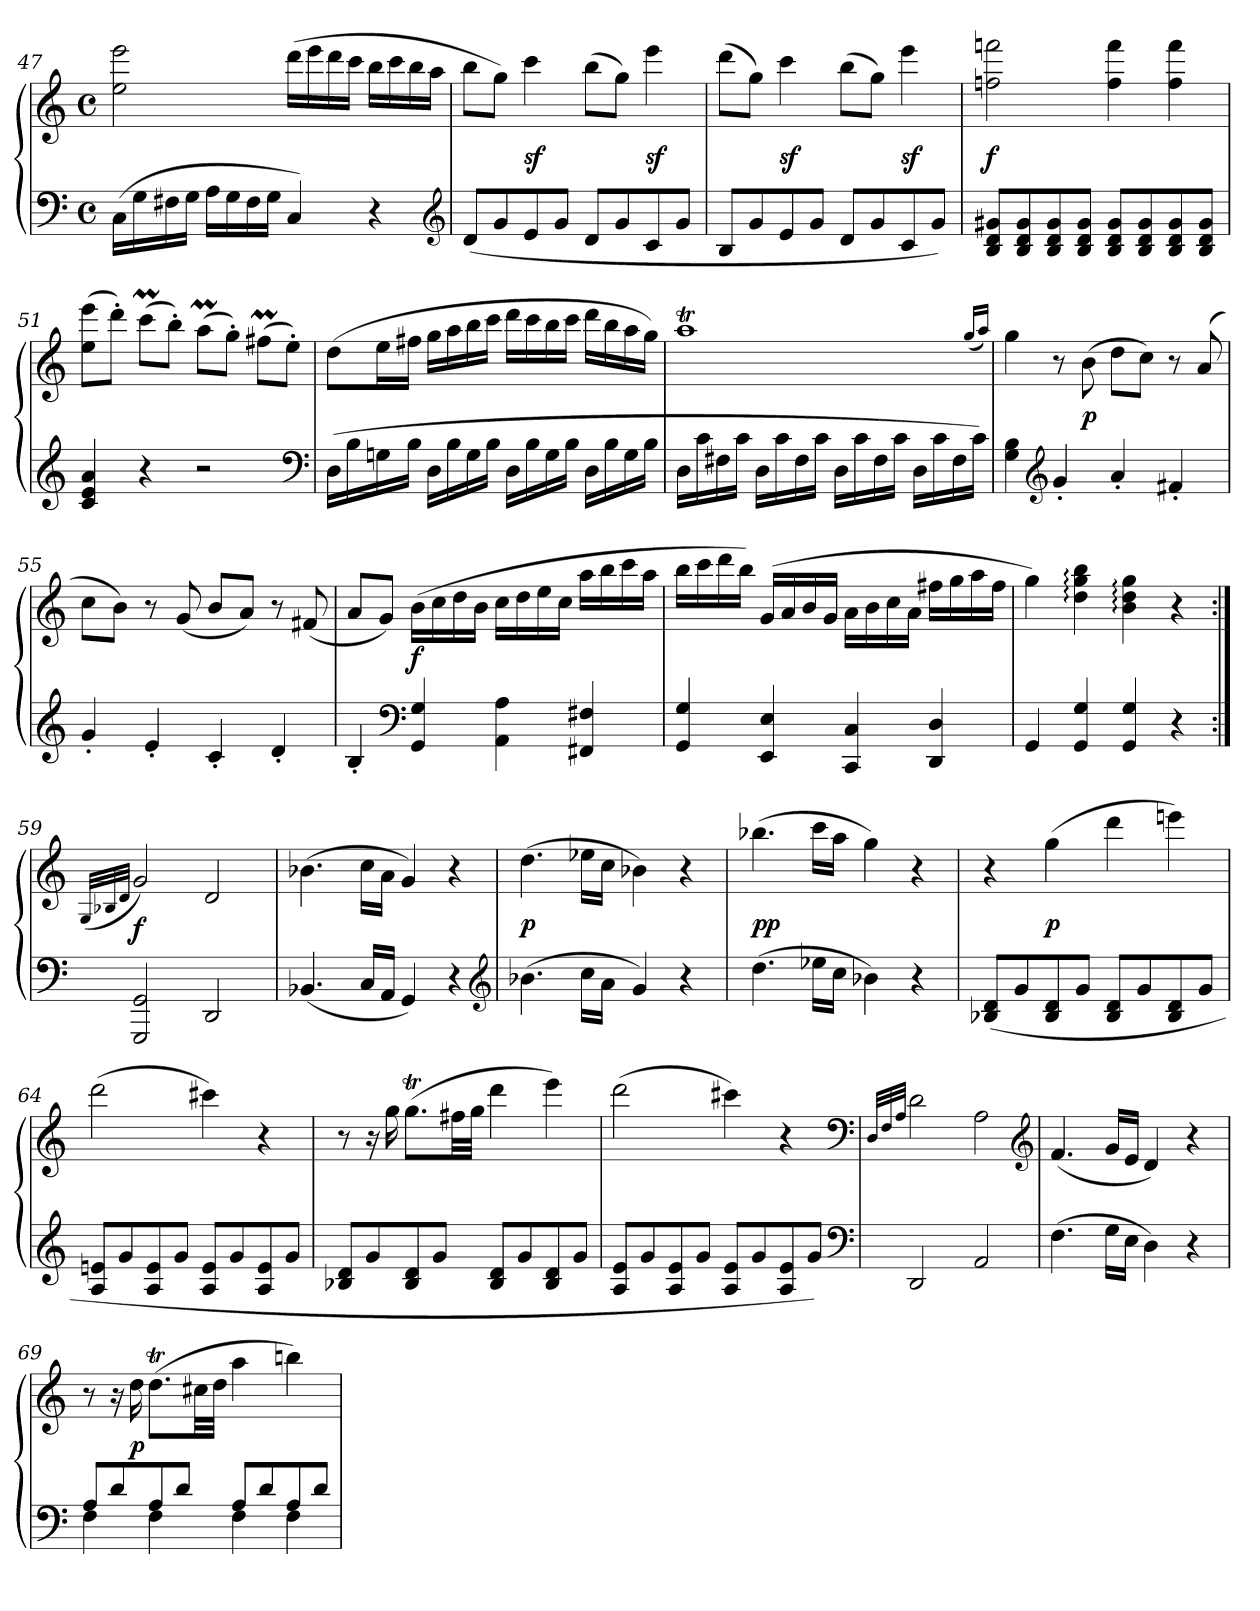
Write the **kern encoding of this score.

**kern	**kern	**dynam
*part1	*part1	*part1
*staff2	*staff1	*staff1/2
*clefF4	*clefG2	*
*k[]	*k[]	*
*C:	*C:	*
*M4/4	*M4/4	*
*met(c)	*met(c)	*
=47	=47	=47
(16CLL	2ee 2eee	.
16G	.	.
16F#X	.	.
16GJJ	.	.
16ALL	.	.
16G	.	.
16F#	.	.
16GJJ	.	.
4C)	(16dddLL	.
.	16eee	.
.	16ddd	.
.	16cccJJ	.
4r	16bbLL	.
.	16ccc	.
.	16bb	.
.	16aaJJ	.
*clefG2	*	*
=48	=48	=48
(8dL	8bbL	.
8g	8ggJ)	.
8e	4ccc	sf
8gJ	.	.
8dL	(8bbL	.
8g	8ggJ)	.
8c	4eee	sf
8gJ	.	.
=49	=49	=49
8BL	(8dddL	.
8g	8ggJ)	.
8e	4ccc	sf
8gJ	.	.
8dL	(8bbL	.
8g	8ggJ)	.
8c	4eee	sf
8gJ)	.	.
=50	=50	=50
8B 8d 8g#XL	2ffn 2fffn	f
8B 8d 8g#	.	.
8B 8d 8g#	.	.
8B 8d 8g#J	.	.
8B 8d 8g#L	4ff 4fff	.
8B 8d 8g#	.	.
8B 8d 8g#	4ff 4fff	.
8B 8d 8g#J	.	.
=51	=51	=51
4c 4e 4a	(8ee 8eeeL	.
.	8ddd'J)	.
4r	(8cccML	.
.	8bb'J)	.
2r	(8aaML	.
.	8gg'J)	.
.	(8ff#XmL	.
.	8ee'J)	.
*clefF4	*	*
=52	=52	=52
(16DLL	(8ddL	.
16B	.	.
16Gn	16eeL	.
16BJJ	16ff#XJJ	.
16DLL	16ggLL	.
16B	16aa	.
16G	16bb	.
16BJJ	16cccJJ	.
16DLL	16dddLL	.
16B	16ccc	.
16G	16bb	.
16BJJ	16cccJJ	.
16DLL	16dddLL	.
16B	16bb	.
16G	16aa	.
16BJJ	16ggJJ)	.
=53	=53	=53
16DLL	1aaT	.
16c	.	.
16F#X	.	.
16cJJ	.	.
16DLL	.	.
16c	.	.
16F#	.	.
16cJJ	.	.
16DLL	.	.
16c	.	.
16F#	.	.
16cJJ	.	.
16DLL	.	.
16c	.	.
16F#	.	.
16cJJ)	.	.
.	(16qggLL	.
.	16qaaJJ)	.
=54	=54	=54
4G 4B	4ggTTT	.
*clefG2	*	*
4g'	8r	.
.	(8b	p
4a'	8ddL	.
.	8ccJ)	.
4f#X'	8r	.
.	(8a	.
=55	=55	=55
4g'	8ccL	.
.	8bJ)	.
4e'	8r	.
.	(8g	.
4c'	8bL	.
.	8aJ)	.
4d'	8r	.
.	(8f#X	.
=56	=56	=56
4B'	8aL	.
.	8gJ)	.
*clefF4	*	*
4GG 4G	(16bLL	f
.	16cc	.
.	16dd	.
.	16bJJ	.
4AA 4A	16ccLL	.
.	16dd	.
.	16ee	.
.	16ccJJ	.
4FF#X 4F#X	16aaLL	.
.	16bb	.
.	16ccc	.
.	16aaJJ	.
=57	=57	=57
4GG 4G	16bbLL	.
.	16ccc	.
.	16ddd	.
.	16bbJJ)	.
4EE 4E	(>16gLL	.
.	16a	.
.	16b	.
.	16gJJ	.
4CC 4C	16aLL	.
.	16b	.
.	16cc	.
.	16aJJ	.
4DD 4D	16ff#XLL	.
.	16gg	.
.	16aa	.
.	16ff#JJ	.
=58	=58	=58
4GG	4gg)	.
4GG 4G	4dd: 4gg: 4bb:	.
4GG 4G	4b: 4dd: 4gg:	.
4r	4r	.
=59:|!	=59:|!	=59:|!
.	(32qGLLL	.
.	32qB-X	.
.	32qdJJJ	.
2GGG 2GG	2g)	f
2DD	2d	.
=60	=60	=60
(4.BB-X	(4.b-X	.
16CLL	16ccLL	.
16AAJJ	16aJJ	.
4GG)	4g)	.
4r	4r	.
*clefG2	*	*
=61	=61	=61
(4.b-X	(4.dd	p
16ccLL	16ee-XLL	.
16aJJ	16ccJJ	.
4g)	4b-X)	.
4r	4r	.
=62	=62	=62
(4.dd	(4.bb-X	pp
16ee-XLL	16cccLL	.
16ccJJ	16aaJJ	.
4b-X)	4gg)	.
4r	4r	.
=63	=63	=63
(8B-X 8dL	4r	.
8g	.	.
8B- 8d	(4gg	p
8gJ	.	.
8B- 8dL	4ddd	.
8g	.	.
8B- 8d	4eeen)	.
8gJ	.	.
=64	=64	=64
8A 8enL	(2ddd	.
8g	.	.
8A 8e	.	.
8gJ	.	.
8A 8eL	4ccc#X)	.
8g	.	.
8A 8e	4r	.
8gJ	.	.
=65	=65	=65
8B-X 8dL	8r	.
8g	16r	.
.	16gg	.
8B- 8d	(8.ggTL	.
8gJ	.	.
.	32ff#XLL	.
.	32ggJJJ	.
8B- 8dL	4ddd	.
8g	.	.
8B- 8d	4eee)	.
8gJ	.	.
=66	=66	=66
8A 8eL	(2ddd	.
8g	.	.
8A 8e	.	.
8gJ	.	.
8A 8eL	4ccc#X)	.
8g	.	.
8A 8e	4r	.
8gJ)	.	.
*clefF4	*clefF4	*
=67	=67	=67
.	32qDLLL	.
.	32qF	.
.	32qAJJJ	.
2DD	2d	.
2AA	2A	.
*	*clefG2	*
=68	=68	=68
(4.F	(4.f	.
16GLL	16gLL	.
16EJJ	16eJJ	.
4D)	4d)	.
4r	4r	.
=69	=69	=69
*^	*	*
8AL	4F	8r	.
8d	.	16r	.
.	.	16dd	p
8A	4F	(8.ddTL	.
8dJ	.	.	.
.	.	32cc#XLL	.
.	.	32ddJJJ	.
8AL	4F	4aa	.
8d	.	.	.
8A	4F	4bbn)	.
8dJ	.	.	.
*v	*v	*	*
=	=	=
*-	*-	*-
